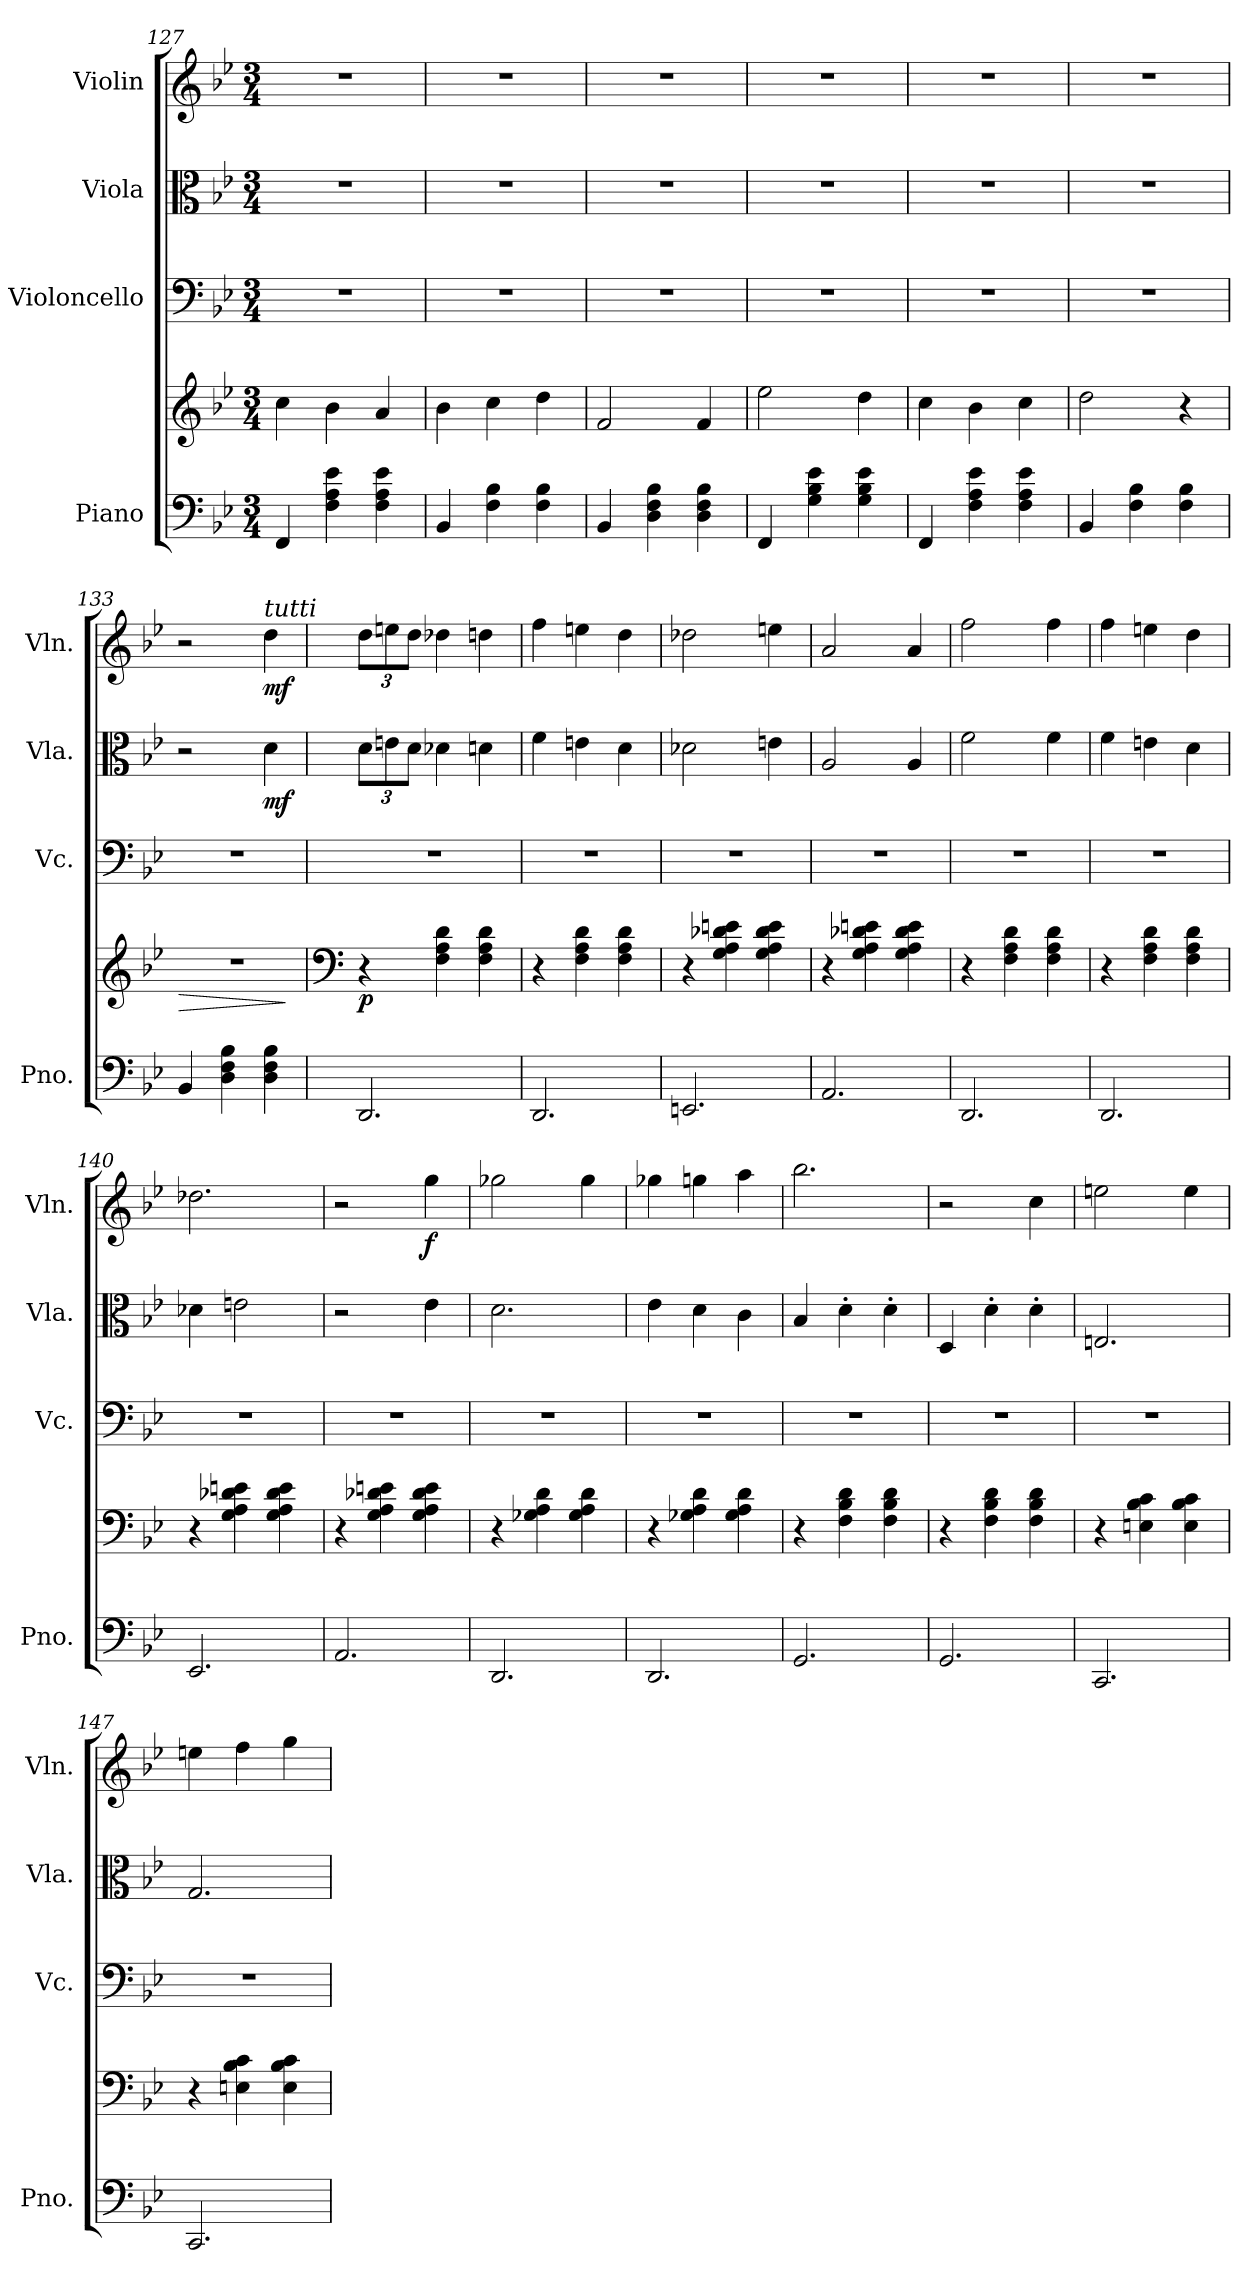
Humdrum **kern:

**kern	**kern	**dynam	**kern	**kern	**dynam	**kern	**dynam
*part4	*part4	*part4	*part3	*part2	*part2	*part1	*part1
*staff5	*staff4	*staff4/5	*staff3	*staff2	*staff2	*staff1	*staff1
*I"Piano	*	*	*I"Violoncello	*I"Viola	*	*I"Violin	*
*I'Pno.	*	*	*I'Vc.	*I'Vla.	*	*I'Vln.	*
*clefF4	*clefG2	*	*clefF4	*clefC3	*	*clefG2	*
*k[b-e-]	*k[b-e-]	*	*k[b-e-]	*k[b-e-]	*	*k[b-e-]	*
*M3/4	*M3/4	*	*M3/4	*M3/4	*	*M3/4	*
=127	=127	=127	=127	=127	=127	=127	=127
4FF/	4cc\	.	2.r	2.r	.	2.r	.
4F\ 4A\ 4e-\	4b-\	.	.	.	.	.	.
4F\ 4A\ 4e-\	4a/	.	.	.	.	.	.
=128	=128	=128	=128	=128	=128	=128	=128
4BB-/	4b-\	.	2.r	2.r	.	2.r	.
4F\ 4B-\	4cc\	.	.	.	.	.	.
4F\ 4B-\	4dd\	.	.	.	.	.	.
=129	=129	=129	=129	=129	=129	=129	=129
4BB-/	2f/	.	2.r	2.r	.	2.r	.
4D\ 4F\ 4B-\	.	.	.	.	.	.	.
4D\ 4F\ 4B-\	4f/	.	.	.	.	.	.
=130	=130	=130	=130	=130	=130	=130	=130
4FF/	2ee-\	.	2.r	2.r	.	2.r	.
4G\ 4B-\ 4e-\	.	.	.	.	.	.	.
4G\ 4B-\ 4e-\	4dd\	.	.	.	.	.	.
=131	=131	=131	=131	=131	=131	=131	=131
4FF/	4cc\	.	2.r	2.r	.	2.r	.
4F\ 4A\ 4e-\	4b-\	.	.	.	.	.	.
4F\ 4A\ 4e-\	4cc\	.	.	.	.	.	.
!!LO:PB:g=z
=132	=132	=132	=132	=132	=132	=132	=132
4BB-/	2dd\	.	2.r	2.r	.	2.r	.
4F\ 4B-\	.	.	.	.	.	.	.
4F\ 4B-\	4r	.	.	.	.	.	.
=133	=133	=133	=133	=133	=133	=133	=133
!	!	!LO:HP:b	!	!	!	!	!
4BB-/	2.r	>	2.r	2r	.	2r	.
4D\ 4F\ 4B-\	.	.	.	.	.	.	.
!	!	!	!	!	!	!LO:TX:a:i:t=tutti	!
!	!	!	!	!	!LO:DY:b	!	!LO:DY:b
4D\ 4F\ 4B-\	.	.	.	4d\	mf	4dd\	mf
.	.	]	.	.	.	.	.
=134	=134	=134	=134	=134	=134	=134	=134
*	*clefF4	*	*	*	*	*	*
*	*	*	*	*Xbrackettup	*	*Xbrackettup	*
!	!	!LO:DY:b	!	!	!	!	!
2.DD/	4r	p	2.r	12d\L	.	12dd\L	.
.	.	.	.	12en\	.	12een\	.
.	.	.	.	12d\J	.	12dd\J	.
.	4F\ 4A\ 4d\	.	.	4d-X\	.	4dd-X\	.
.	4F\ 4A\ 4d\	.	.	4dn\	.	4ddn\	.
=135	=135	=135	=135	=135	=135	=135	=135
2.DD/	4r	.	2.r	4f\	.	4ff\	.
.	4F\ 4A\ 4d\	.	.	4en\	.	4een\	.
.	4F\ 4A\ 4d\	.	.	4d\	.	4dd\	.
=136	=136	=136	=136	=136	=136	=136	=136
2.EEn/	4r	.	2.r	2d-X\	.	2dd-X\	.
.	4G\ 4A\ 4d-X\ 4en\	.	.	.	.	.	.
.	4G\ 4A\ 4d-\ 4e\	.	.	4en\	.	4een\	.
=137	=137	=137	=137	=137	=137	=137	=137
2.AA/	4r	.	2.r	2A/	.	2a/	.
.	4G\ 4A\ 4d-X\ 4en\	.	.	.	.	.	.
.	4G\ 4A\ 4d-\ 4e\	.	.	4A/	.	4a/	.
=138	=138	=138	=138	=138	=138	=138	=138
2.DD/	4r	.	2.r	2f\	.	2ff\	.
.	4F\ 4A\ 4d\	.	.	.	.	.	.
.	4F\ 4A\ 4d\	.	.	4f\	.	4ff\	.
!!LO:LB:g=z
=139	=139	=139	=139	=139	=139	=139	=139
2.DD/	4r	.	2.r	4f\	.	4ff\	.
.	4F\ 4A\ 4d\	.	.	4en\	.	4een\	.
.	4F\ 4A\ 4d\	.	.	4d\	.	4dd\	.
=140	=140	=140	=140	=140	=140	=140	=140
2.EE-/	4r	.	2.r	4d-X\	.	2.dd-X\	.
.	4G\ 4A\ 4d-X\ 4en\	.	.	2en\	.	.	.
.	4G\ 4A\ 4d-\ 4e\	.	.	.	.	.	.
=141	=141	=141	=141	=141	=141	=141	=141
2.AA/	4r	.	2.r	2r	.	2r	.
.	4G\ 4A\ 4d-X\ 4en\	.	.	.	.	.	.
!	!	!	!	!	!	!	!LO:DY:b
.	4G\ 4A\ 4d-\ 4e\	.	.	4e-\	.	4gg\	f
=142	=142	=142	=142	=142	=142	=142	=142
2.DD/	4r	.	2.r	2.d\	.	2gg-X\	.
.	4G-X\ 4A\ 4d\	.	.	.	.	.	.
.	4G-\ 4A\ 4d\	.	.	.	.	4gg-\	.
=143	=143	=143	=143	=143	=143	=143	=143
2.DD/	4r	.	2.r	4e-\	.	4gg-X\	.
.	4G-X\ 4A\ 4d\	.	.	4d\	.	4ggn\	.
.	4G-\ 4A\ 4d\	.	.	4c\	.	4aa\	.
=144	=144	=144	=144	=144	=144	=144	=144
2.GG/	4r	.	2.r	4B-/	.	2.bb-\	.
.	4F\ 4B-\ 4d\	.	.	4d'\	.	.	.
.	4F\ 4B-\ 4d\	.	.	4d'\	.	.	.
=145	=145	=145	=145	=145	=145	=145	=145
2.GG/	4r	.	2.r	4D/	.	2r	.
.	4F\ 4B-\ 4d\	.	.	4d'\	.	.	.
.	4F\ 4B-\ 4d\	.	.	4d'\	.	4cc\	.
!!LO:PB:g=z
=146	=146	=146	=146	=146	=146	=146	=146
2.CC/	4r	.	2.r	2.En/	.	2een\	.
.	4En\ 4B-\ 4c\	.	.	.	.	.	.
.	4E\ 4B-\ 4c\	.	.	.	.	4ee\	.
=147	=147	=147	=147	=147	=147	=147	=147
2.CC/	4r	.	2.r	2.G/	.	4een\	.
.	4En\ 4B-\ 4c\	.	.	.	.	4ff\	.
.	4E\ 4B-\ 4c\	.	.	.	.	4gg\	.
=	=	=	=	=	=	=	=
*-	*-	*-	*-	*-	*-	*-	*-
